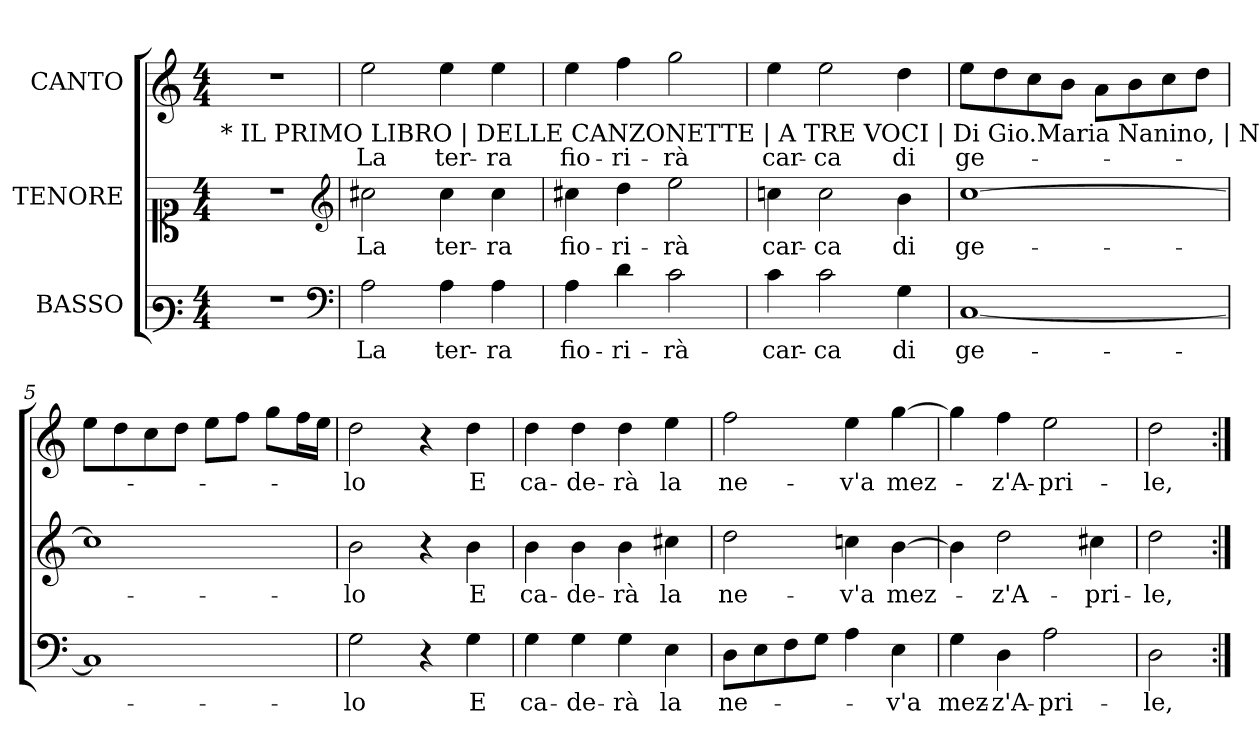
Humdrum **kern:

**kern	**text	**kern	**text	**kern	**text
*part3	*part3	*part2	*part2	*part1	*part1
*staff3	*staff3	*staff2	*staff2	*staff1	*staff1
*I"BASSO	*	*I"TENORE	*	*I"CANTO	*
*clefF3	*	*clefC1	*	*clefG2	*
*M4/4	*	*M4/4	*	*M4/4	*
=1	=1	=1	=1	=1	=1
!	!	!	!	!LO:TX:b:t=* IL PRIMO LIBRO | DELLE CANZONETTE | A TRE VOCI | Di Gio.Maria Nanino, | Novamente da lui Composte, & per Alessandro |    Nanini raccolte, & date in luce. | In Venetia Appresso Angelo Gardano. | M. D. LXXXXIII.	!
1r	.	1r	.	1r	.
*clefF4	*	*clefG2	*	*	*
=1	=1	=1	=1	=1	=1
!	!LO:LY:b	!	!LO:LY:b	!	!LO:LY:b
2A\	La	2cc#X\	La	2ee\	La
!	!LO:LY:b	!	!LO:LY:b	!	!LO:LY:b
4A\	ter-	4cc#\	ter-	4ee\	ter-
!	!LO:LY:b	!	!LO:LY:b	!	!LO:LY:b
4A\	-ra	4cc#\	-ra	4ee\	-ra
=2	=2	=2	=2	=2	=2
!	!LO:LY:b	!	!LO:LY:b	!	!LO:LY:b
4A\	fio-	4cc#X\	fio-	4ee\	fio-
!	!LO:LY:b	!	!LO:LY:b	!	!LO:LY:b
4d\	-ri-	4dd\	-ri-	4ff\	-ri-
!	!LO:LY:b	!	!LO:LY:b	!	!LO:LY:b
2c\	-rà	2ee\	-rà	2gg\	-rà
=3	=3	=3	=3	=3	=3
!	!LO:LY:b	!	!LO:LY:b	!	!LO:LY:b
4c\	car-	4ccni\	car-	4ee\	car-
!	!LO:LY:b	!	!LO:LY:b	!	!LO:LY:b
2c\	-ca	2cc\	-ca	2ee\	-ca
!	!LO:LY:b	!	!LO:LY:b	!	!LO:LY:b
4G\	di	4b\	di	4dd\	di
=4	=4	=4	=4	=4	=4
!	!LO:LY:b	!	!LO:LY:b	!	!LO:LY:b
[1C	ge-	[1cc	ge-	8eeL	ge-
.	.	.	.	8dd	.
.	.	.	.	8cc	.
.	.	.	.	8bJ	.
.	.	.	.	8aL	.
.	.	.	.	8b	.
.	.	.	.	8cc	.
.	.	.	.	8ddJ	.
=5	=5	=5	=5	=5	=5
1C]	.	1cc]	.	8eeL	.
.	.	.	.	8dd	.
.	.	.	.	8cc	.
.	.	.	.	8ddJ	.
.	.	.	.	8eeL	.
.	.	.	.	8ffJ	.
.	.	.	.	8ggL	.
.	.	.	.	16ffL	.
.	.	.	.	16eeJJ	.
=6	=6	=6	=6	=6	=6
!	!LO:LY:b	!	!LO:LY:b	!	!LO:LY:b
2G\	-lo	2b\	-lo	2dd\	-lo
4r	.	4r	.	4r	.
!	!LO:LY:b	!	!LO:LY:b	!	!LO:LY:b
4G\	E	4b\	E	4dd\	E
!!LO:LB:g=z
=7	=7	=7	=7	=7	=7
!	!LO:LY:b	!	!LO:LY:b	!	!LO:LY:b
4G\	ca-	4b\	ca-	4dd\	ca-
!	!LO:LY:b	!	!LO:LY:b	!	!LO:LY:b
4G\	-de-	4b\	-de-	4dd\	-de-
!	!LO:LY:b	!	!LO:LY:b	!	!LO:LY:b
4G\	-rà	4b\	-rà	4dd\	-rà
!	!LO:LY:b	!	!LO:LY:b	!	!LO:LY:b
4E\	la	4cc#X\	la	4ee\	la
=8	=8	=8	=8	=8	=8
!	!LO:LY:b	!	!LO:LY:b	!	!LO:LY:b
8DL	ne-	2dd\	ne-	2ff\	ne-
8E	.	.	.	.	.
8F	.	.	.	.	.
8GJ	.	.	.	.	.
!	!	!	!LO:LY:b	!	!LO:LY:b
4A\	.	4ccni\	-v'a	4ee\	-v'a
!	!LO:LY:b	!	!LO:LY:b	!	!LO:LY:b
4E\	-v'a	[4b\	mez-	[4gg\	mez-
=9	=9	=9	=9	=9	=9
!	!LO:LY:b	!	!	!	!
4G\	mez-	4b\]	.	4gg\]	.
!	!LO:LY:b	!	!LO:LY:b	!	!LO:LY:b
4D\	-z'A-	2dd\	-z'A-	4ff\	-z'A-
!	!LO:LY:b	!	!	!	!LO:LY:b
2A\	-pri-	.	.	2ee\	-pri-
!	!	!	!LO:LY:b	!	!
.	.	4cc#X\	-pri-	.	.
=10	=10	=10	=10	=10	=10
!	!LO:LY:b	!	!LO:LY:b	!	!LO:LY:b
2D\	-le,	2dd\	-le,	2dd\	-le,
=:|!	=:|!	=:|!	=:|!	=:|!	=:|!
*-	*-	*-	*-	*-	*-
